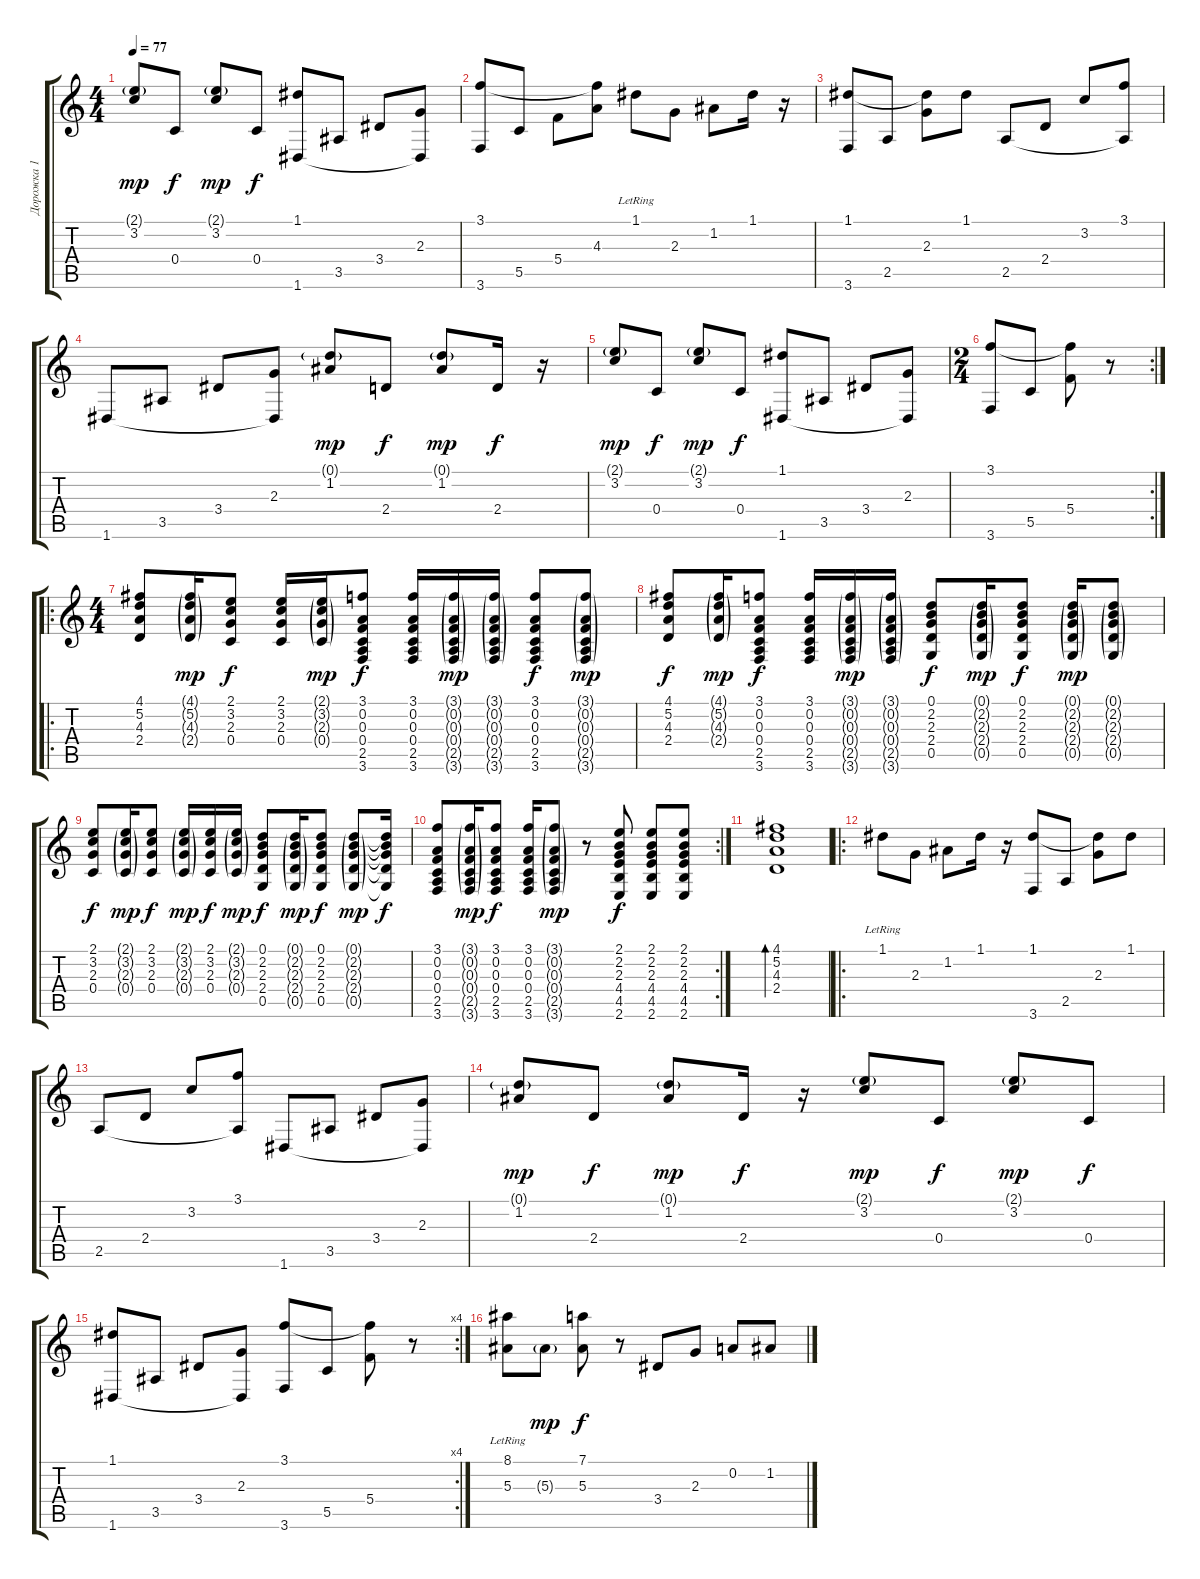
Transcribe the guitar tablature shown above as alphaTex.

\track ("Дорожка 1" "Дорожка 1") {instrument acousticguitarsteel}
\staff {score tabs}
\tuning (D4 A3 F3 C3 G2 D2) {hide}
\ts (4 4)
\tempo 77
\clef g2
\ks c
(2.1{g} 3.2).8{dy mp} 0.4.8{dy f} (2.1{g} 3.2).8{dy mp} 0.4.8{dy f} (1.1 1.6).8 3.5.8 3.4.8 (2.3 1.6{t}).8 |
(3.1 3.6).8 5.5.8 5.4.8 (3.1{t} 4.3).8 1.1{lr}.8 2.3.8 1.2.8 1.1.16 r.16 |
(1.1 3.6).8 2.5.8 (1.1{t} 2.3).8 1.1.8 2.5.8 2.4.8 3.2.8 (3.1 2.5{t}).8 |
1.6.8 3.5.8 3.4.8 (2.3 1.6{t}).8 (0.1{g} 1.2).8{dy mp} 2.4.8{dy f} (0.1{g} 1.2).8{dy mp} 2.4.16{dy f} r.16 |
(2.1{g} 3.2).8{dy mp} 0.4.8{dy f} (2.1{g} 3.2).8{dy mp} 0.4.8{dy f} (1.1 1.6).8 3.5.8 3.4.8 (2.3 1.6{t}).8 |
\rc 2
\ts (2 4)
(3.1 3.6).8 5.5.8 (3.1{t} 5.4).8 r.8 |
\ro
\ts (4 4)
(4.1 5.2 4.3 2.4).8 (4.1{g} 5.2{g} 4.3{g} 2.4{g}).16{dy mp} (2.1 3.2 2.3 0.4).8{dy f} (2.1 3.2 2.3 0.4).16 (2.1{g} 3.2{g} 2.3{g} 0.4{g}).16{dy mp} (3.1 0.2 0.3 0.4 2.5 3.6).8{dy f} (3.1 0.2 0.3 0.4 2.5 3.6).16 (3.1{g} 0.2{g} 0.3{g} 0.4{g} 2.5{g} 3.6{g}).16{dy mp} (3.1{g} 0.2{g} 0.3{g} 0.4{g} 2.5{g} 3.6{g}).16 (3.1 0.2 0.3 0.4 2.5 3.6).8{dy f} (3.1{g} 0.2{g} 0.3{g} 0.4{g} 2.5{g} 3.6{g}).8{dy mp} |
(4.1 5.2 4.3 2.4).8{dy f} (4.1{g} 5.2{g} 4.3{g} 2.4{g}).16{dy mp} (3.1 0.2 0.3 0.4 2.5 3.6).8{dy f} (3.1 0.2 0.3 0.4 2.5 3.6).16 (3.1{g} 0.2{g} 0.3{g} 0.4{g} 2.5{g} 3.6{g}).16{dy mp} (3.1{g} 0.2{g} 0.3{g} 0.4{g} 2.5{g} 3.6{g}).16 (0.1 2.2 2.3 2.4 0.5).8{dy f} (0.1{g} 2.2{g} 2.3{g} 2.4{g} 0.5{g}).16{dy mp} (0.1 2.2 2.3 2.4 0.5).8{dy f} (0.1{g} 2.2{g} 2.3{g} 2.4{g} 0.5{g}).16{dy mp} (0.1{g} 2.2{g} 2.3{g} 2.4{g} 0.5{g}).8 |
(2.1 3.2 2.3 0.4).8{dy f} (2.1{g} 3.2{g} 2.3{g} 0.4{g}).16{dy mp} (2.1 3.2 2.3 0.4).8{dy f} (2.1{g} 3.2{g} 2.3{g} 0.4{g}).16{dy mp} (2.1 3.2 2.3 0.4).16{dy f} (2.1{g} 3.2{g} 2.3{g} 0.4{g}).16{dy mp} (0.1 2.2 2.3 2.4 0.5).8{dy f} (0.1{g} 2.2{g} 2.3{g} 2.4{g} 0.5{g}).16{dy mp} (0.1 2.2 2.3 2.4 0.5).8{dy f} (0.1{g} 2.2{g} 2.3{g} 2.4{g} 0.5{g}).8{dy mp} (0.1{t} 2.2{t} 2.3{t} 2.4{t} 0.5{t}).16{dy f} |
\rc 2
(3.1 0.2 0.3 0.4 2.5 3.6).8 (3.1{g} 0.2{g} 0.3{g} 0.4{g} 2.5{g} 3.6{g}).16{dy mp} (3.1 0.2 0.3 0.4 2.5 3.6).8{dy f} (3.1 0.2 0.3 0.4 2.5 3.6).16 (3.1{g} 0.2{g} 0.3{g} 0.4{g} 2.5{g} 3.6{g}).8{dy mp} r.8 (2.1 2.2 2.3 4.4 4.5 2.6).8{dy f} (2.1 2.2 2.3 4.4 4.5 2.6).8 (2.1 2.2 2.3 4.4 4.5 2.6).8 |
(4.1 5.2 4.3 2.4).1{bd 120} |
\ro
1.1{lr}.8 2.3.8 1.2.8 1.1.16 r.16 (1.1 3.6).8 2.5.8 (1.1{t} 2.3).8 1.1.8 |
2.5.8 2.4.8 3.2.8 (3.1 2.5{t}).8 1.6.8 3.5.8 3.4.8 (2.3 1.6{t}).8 |
(0.1{g} 1.2).8{dy mp} 2.4.8{dy f} (0.1{g} 1.2).8{dy mp} 2.4.16{dy f} r.16 (2.1{g} 3.2).8{dy mp} 0.4.8{dy f} (2.1{g} 3.2).8{dy mp} 0.4.8{dy f} |
\rc 4
(1.1 1.6).8 3.5.8 3.4.8 (2.3 1.6{t}).8 (3.1 3.6).8 5.5.8 (3.1{t} 5.4).8 r.8 |
(8.1{lr} 5.3).8 5.3{g}.8{dy mp} (7.1 5.3).8{dy f} r.8 3.4.8 2.3.8 0.2.8 1.2.8
